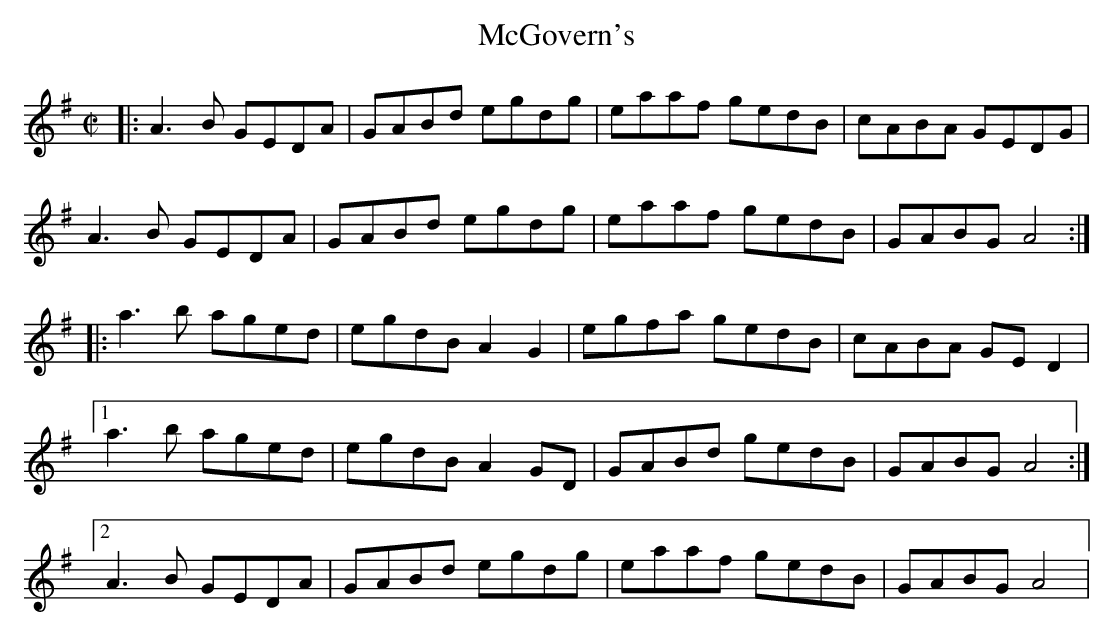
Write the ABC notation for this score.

X:1
T:McGovern's
M:C|
K:Ador
|: A3B GEDA | GABd egdg | eaaf gedB | cABA GEDG |
A3B GEDA | GABd egdg | eaaf gedB | GABG A4 :|
|: a3b aged | egdB A2G2 | egfa gedB | cABA GED2 |1
a3b aged | egdB A2GD | GABd gedB | GABG A4 :|2
A3B GEDA | GABd egdg | eaaf gedB | GABG A4 |
